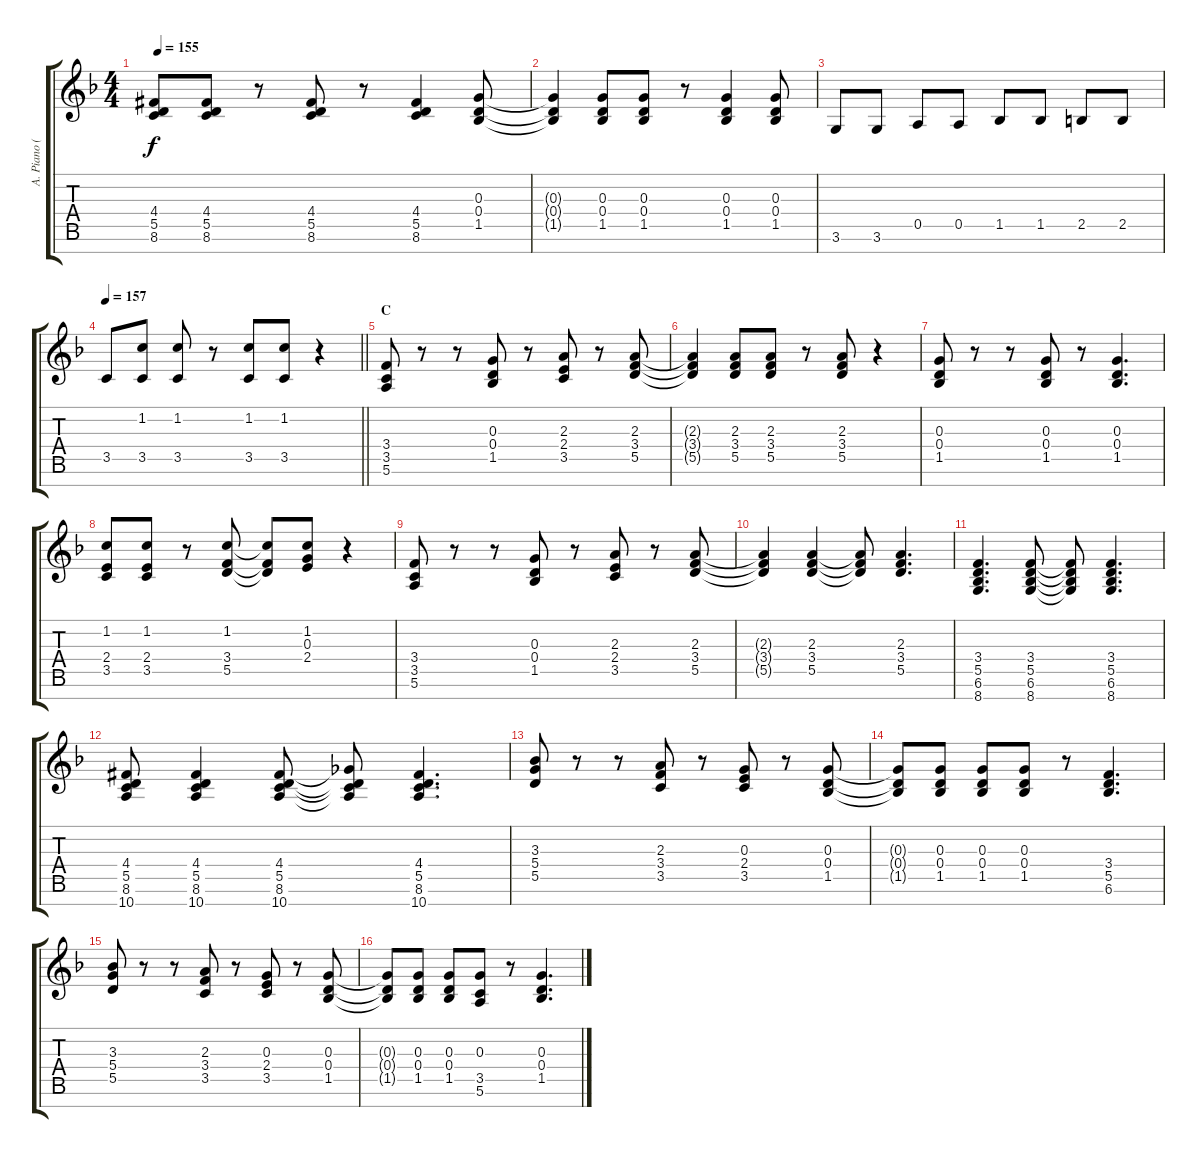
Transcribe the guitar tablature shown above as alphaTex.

\track ("A. Piano (Right Hand)" "A. Piano (") {instrument acousticgrandpiano}
\staff {score tabs}
\tuning (E5 B4 G4 D4 A3 E3 B2) {hide}
\ts (4 4)
\tempo 155
\clef g2
\ks f
(4.4{acc #} 5.5 8.6).8{dy f} (4.4{acc #} 5.5 8.6).8 r.8 (4.4{acc #} 5.5 8.6).8 r.8 (4.4{acc #} 5.5 8.6).4 (0.3 0.4 1.5).8 |
(0.3{t} 0.4{t} 1.5{t}).4 (0.3 0.4 1.5).8 (0.3 0.4 1.5).8 r.8 (0.3 0.4 1.5).4 (0.3 0.4 1.5).8 |
3.6.8 3.6.8 0.5.8 0.5.8 1.5.8 1.5.8 2.5.8 2.5.8 |
\tempo 157
\barLineRight lightlight
3.5.8 (1.2 3.5).8 (1.2 3.5).8 r.8 (1.2 3.5).8 (1.2 3.5).8 r.4 |
\section ("" "C")
(3.4 3.5 5.6).8 r.8 r.8 (0.3 0.4 1.5).8 r.8 (2.3 2.4 3.5).8 r.8 (2.3 3.4 5.5).8 |
(2.3{t} 3.4{t} 5.5{t}).4 (2.3 3.4 5.5).8 (2.3 3.4 5.5).8 r.8 (2.3 3.4 5.5).8 r.4 |
(0.3 0.4 1.5).8 r.8 r.8 (0.3 0.4 1.5).8 r.8 (0.3 0.4 1.5).4{d} |
(1.2 2.4 3.5).8 (1.2 2.4 3.5).8 r.8 (1.2 3.4 5.5).8 (1.2{t} 3.4{t} 5.5{t}).8 (1.2 0.3 2.4).8 r.4 |
(3.4 3.5 5.6).8 r.8 r.8 (0.3 0.4 1.5).8 r.8 (2.3 2.4 3.5).8 r.8 (2.3 3.4 5.5).8 |
(2.3{t} 3.4{t} 5.5{t}).4 (2.3 3.4 5.5).4 (2.3{t} 3.4{t} 5.5{t}).8 (2.3 3.4 5.5).4{d} |
(3.4 5.5 6.6 8.7).4{d} (3.4 5.5 6.6 8.7).8 (3.4{t} 5.5{t} 6.6{t} 8.7{t}).8 (3.4 5.5 6.6 8.7).4{d} |
(4.4{acc #} 5.5 8.6 10.7).8 (4.4{acc #} 5.5 8.6 10.7).4 (4.4{acc #} 5.5 8.6 10.7).8 (4.4{t} 5.5{t} 8.6{t} 10.7{t}).8 (4.4{acc #} 5.5 8.6 10.7).4{d} |
(3.3 5.4 5.5).8 r.8 r.8 (2.3 3.4 3.5).8 r.8 (0.3 2.4 3.5).8 r.8 (0.3 0.4 1.5).8 |
(0.3{t} 0.4{t} 1.5{t}).8 (0.3 0.4 1.5).8 (0.3 0.4 1.5).8 (0.3 0.4 1.5).8 r.8 (3.4 5.5 6.6).4{d} |
(3.3 5.4 5.5).8 r.8 r.8 (2.3 3.4 3.5).8 r.8 (0.3 2.4 3.5).8 r.8 (0.3 0.4 1.5).8 |
(0.3{t} 0.4{t} 1.5{t}).8 (0.3 0.4 1.5).8 (0.3 0.4 1.5).8 (0.3 3.5 5.6).8 r.8 (0.3 0.4 1.5).4{d}
